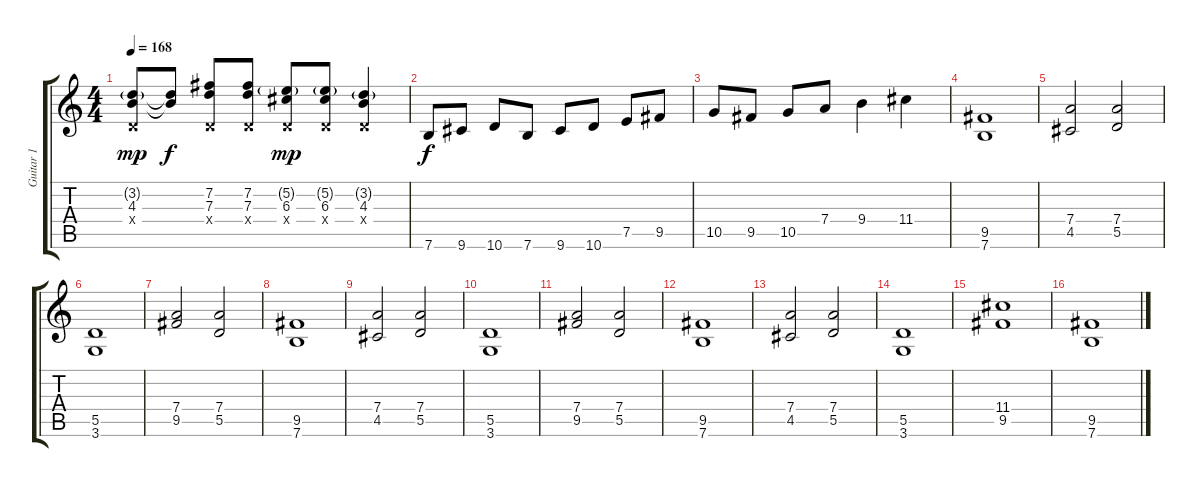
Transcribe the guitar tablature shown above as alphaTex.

\track ("Guitar 1" "Guitar 1") {instrument distortionguitar}
\staff {score tabs}
\tuning (E4 B3 G3 D3 A2 E2) {hide}
\ts (4 4)
\tempo 168
\clef g2
\ks c
(3.2{g} 4.3 0.4{x}).8{dy mp} (3.2{t} 4.3{t}).8{dy f} (7.2 7.3 0.4{x}).8 (7.2 7.3 0.4{x}).8 (5.2{g} 6.3 0.4{x}).8{dy mp} (5.2{g} 6.3 0.4{x}).8 (3.2{g} 4.3 0.4{x}).4 |
7.6.8{dy f volume 10} 9.6.8 10.6.8 7.6.8 9.6.8 10.6.8 7.5.8 9.5.8 |
10.5.8 9.5.8 10.5.8 7.4.8 9.4.4 11.4.4 |
(9.5 7.6).1{volume 13} |
(7.4 4.5).2 (7.4 5.5).2 |
(5.5 3.6).1 |
(7.4 9.5).2 (7.4 5.5).2 |
(9.5 7.6).1 |
(7.4 4.5).2 (7.4 5.5).2 |
(5.5 3.6).1 |
(7.4 9.5).2 (7.4 5.5).2 |
(9.5 7.6).1 |
(7.4 4.5).2 (7.4 5.5).2 |
(5.5 3.6).1 |
(11.4 9.5).1 |
(9.5 7.6).1
